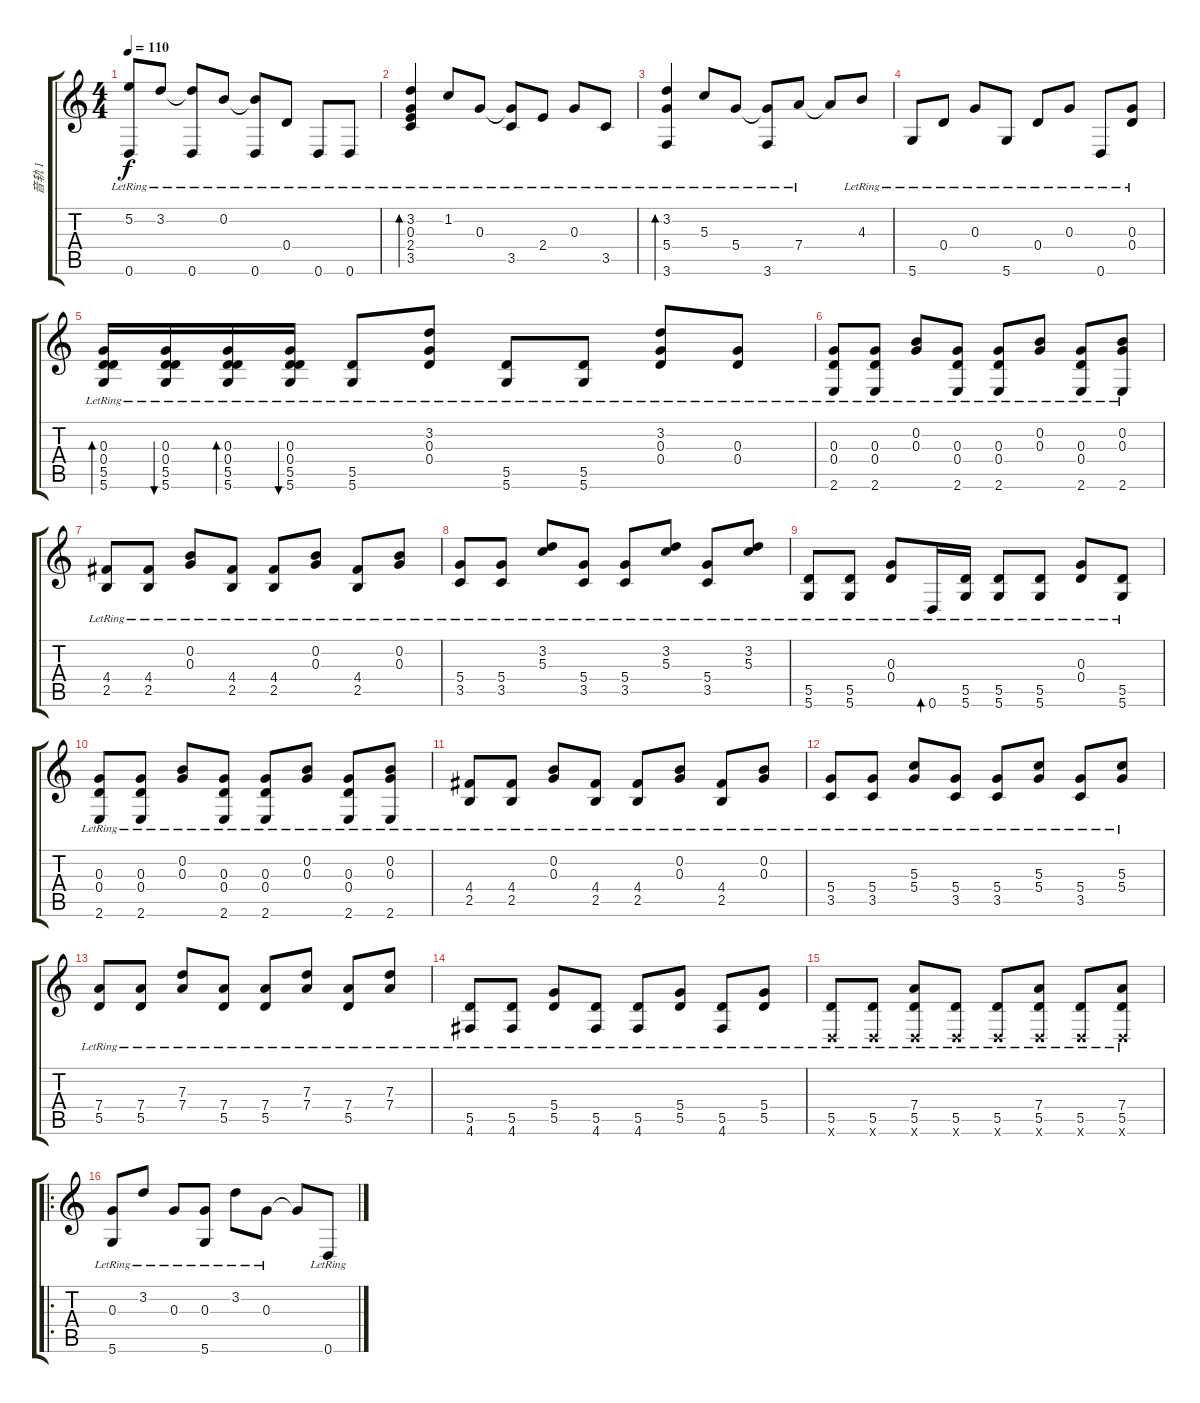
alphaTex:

\track ("音轨 1" "音轨 1") {instrument acousticguitarsteel}
\staff {score tabs}
\tuning (E4 B3 G3 D3 A2 D2) {hide}
\ts (4 4)
\tempo 110
\clef g2
\ks c
(5.2{t} 0.6{lr}).8{dy f} 3.2{lr}.8 (3.2{t} 0.6{lr}).8 0.2{lr}.8 (0.2{t} 0.6{lr}).8 0.4{lr}.8 0.6{lr}.8 0.6{lr}.8 |
(3.2{lr} 0.3{lr} 2.4{lr} 3.5{lr}).4{bd 240} 1.2{lr}.8 0.3{lr}.8 (0.3{t} 3.5{lr}).8 2.4{lr}.8 0.3{lr}.8 3.5{lr}.8 |
(3.2{lr} 5.4{lr} 3.6{lr}).4{bd 240} 5.3{lr}.8 5.4{lr}.8 (5.4{t} 3.6{lr}).8 7.4{lr}.8 7.4{t}.8 4.3{lr}.8 |
5.6{lr}.8 0.4{lr}.8 0.3{lr}.8 5.6{lr}.8 0.4{lr}.8 0.3{lr}.8 0.6{lr}.8 (0.3{lr} 0.4{lr}).8 |
(0.3{lr} 0.4{lr} 5.5{lr} 5.6{lr}).16{bd 30} (0.3{lr} 0.4{lr} 5.5{lr} 5.6{lr}).16{bu 30} (0.3{lr} 0.4{lr} 5.5{lr} 5.6{lr}).16{bd 30} (0.3{lr} 0.4{lr} 5.5{lr} 5.6{lr}).16{bu 30} (5.5{lr} 5.6{lr}).8 (3.2{lr} 0.3{lr} 0.4{lr}).8 (5.5{lr} 5.6{lr}).8 (5.5{lr} 5.6{lr}).8 (3.2{lr} 0.3{lr} 0.4{lr}).8 (0.3{lr} 0.4{lr}).8 |
(0.3{lr} 0.4{lr} 2.6{lr}).8 (0.3{lr} 0.4{lr} 2.6{lr}).8 (0.2{lr} 0.3{lr}).8 (0.3{lr} 0.4{lr} 2.6{lr}).8 (0.3{lr} 0.4{lr} 2.6{lr}).8 (0.2{lr} 0.3{lr}).8 (0.3{lr} 0.4{lr} 2.6{lr}).8 (0.2{lr} 0.3{lr} 2.6{lr}).8 |
(4.4{lr} 2.5{lr}).8 (4.4{lr} 2.5{lr}).8 (0.2{lr} 0.3{lr}).8 (4.4{lr} 2.5{lr}).8 (4.4{lr} 2.5{lr}).8 (0.2{lr} 0.3{lr}).8 (4.4{lr} 2.5{lr}).8 (0.2{lr} 0.3{lr}).8 |
(5.4{lr} 3.5{lr}).8 (5.4{lr} 3.5{lr}).8 (3.2{lr} 5.3{lr}).8 (5.4{lr} 3.5{lr}).8 (5.4{lr} 3.5{lr}).8 (3.2{lr} 5.3{lr}).8 (5.4{lr} 3.5{lr}).8 (3.2{lr} 5.3{lr}).8 |
(5.5{lr} 5.6{lr}).8 (5.5{lr} 5.6{lr}).8 (0.3{lr} 0.4{lr}).8 0.6{lr}.16{bd 30} (5.5{lr} 5.6{lr}).16 (5.5{lr} 5.6{lr}).8 (5.5{lr} 5.6{lr}).8 (0.3{lr} 0.4{lr}).8 (5.5{lr} 5.6{lr}).8 |
(0.3{lr} 0.4{lr} 2.6{lr}).8 (0.3{lr} 0.4{lr} 2.6{lr}).8 (0.2{lr} 0.3{lr}).8 (0.3{lr} 0.4{lr} 2.6{lr}).8 (0.3{lr} 0.4{lr} 2.6{lr}).8 (0.2{lr} 0.3{lr}).8 (0.3{lr} 0.4{lr} 2.6{lr}).8 (0.2{lr} 0.3{lr} 2.6{lr}).8 |
(4.4{lr} 2.5{lr}).8 (4.4{lr} 2.5{lr}).8 (0.2{lr} 0.3{lr}).8 (4.4{lr} 2.5{lr}).8 (4.4{lr} 2.5{lr}).8 (0.2{lr} 0.3{lr}).8 (4.4{lr} 2.5{lr}).8 (0.2{lr} 0.3{lr}).8 |
(5.4{lr} 3.5{lr}).8 (5.4{lr} 3.5{lr}).8 (5.3{lr} 5.4{lr}).8 (5.4{lr} 3.5{lr}).8 (5.4{lr} 3.5{lr}).8 (5.3{lr} 5.4{lr}).8 (5.4{lr} 3.5{lr}).8 (5.3{lr} 5.4{lr}).8 |
(7.4{lr} 5.5{lr}).8 (7.4{lr} 5.5{lr}).8 (7.3{lr} 7.4{lr}).8 (7.4{lr} 5.5{lr}).8 (7.4{lr} 5.5{lr}).8 (7.3{lr} 7.4{lr}).8 (7.4{lr} 5.5{lr}).8 (7.3{lr} 7.4{lr}).8 |
(5.5{lr} 4.6{lr}).8 (5.5{lr} 4.6{lr}).8 (5.4{lr} 5.5{lr}).8 (5.5{lr} 4.6{lr}).8 (5.5{lr} 4.6{lr}).8 (5.4{lr} 5.5{lr}).8 (5.5{lr} 4.6{lr}).8 (5.4{lr} 5.5{lr}).8 |
(5.5{lr} 0.6{x}).8 (5.5{lr} 0.6{x}).8 (7.4{lr} 5.5{lr} 0.6{x}).8 (5.5{lr} 0.6{x}).8 (5.5{lr} 0.6{x}).8 (7.4{lr} 5.5{lr} 0.6{x}).8 (5.5{lr} 0.6{x}).8 (7.4{lr} 5.5{lr} 0.6{x}).8 |
\ro
(0.3{lr} 5.6{lr}).8 3.2{lr}.8 0.3{lr}.8 (0.3{lr} 5.6{lr}).8 3.2{lr}.8 0.3{lr}.8 0.3{t}.8 0.6{lr}.8
